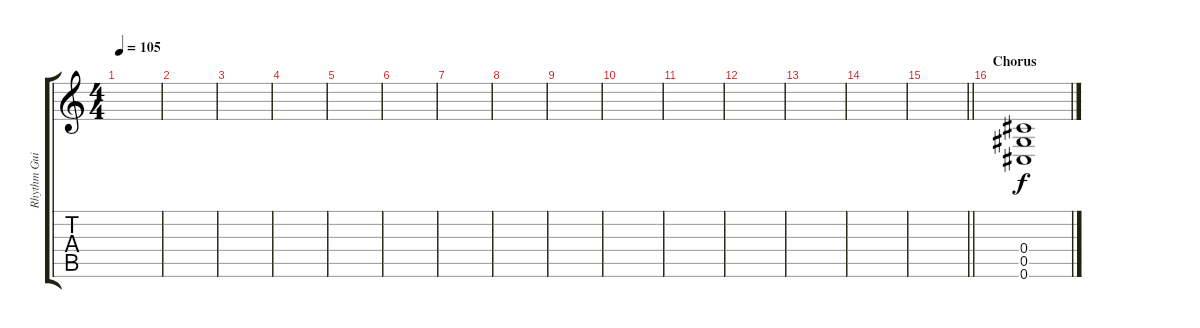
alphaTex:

\track ("Rhythm Guitar - Mike Shinoda" "Rhythm Gui") {instrument distortionguitar}
\staff {score tabs}
\tuning (Eb4 Bb3 Gb3 Db3 Ab2 Db2) {hide}
\ts (4 4)
\tempo 105
\clef g2
\ks c
|
|
|
|
|
|
|
|
|
|
|
|
|
|
\barLineRight lightlight
|
\section ("" "Chorus")
(0.4 0.5 0.6).1
